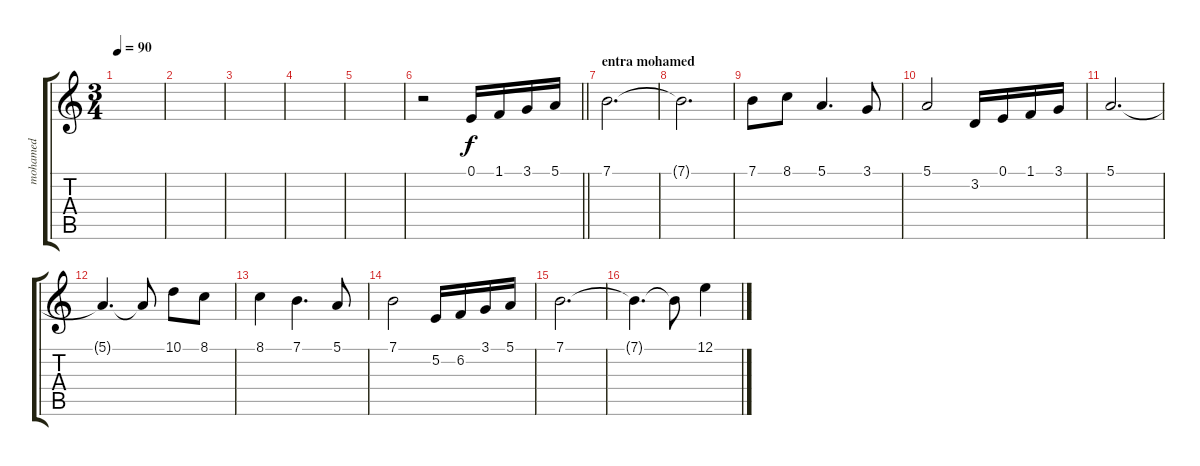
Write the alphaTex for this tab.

\track ("mohamed" "mohamed") {instrument violin}
\staff {score tabs}
\tuning (E4 B3 G3 D3 A2 E2) {hide}
\ts (3 4)
\tempo 90
\clef g2
\ks c
|
|
|
|
|
\barLineRight lightlight
r.2 0.1.16 1.1.16 3.1.16 5.1.16 |
\section ("" "entra mohamed")
7.1.2{d} |
7.1{t}.2{d} |
7.1.8 8.1.8 5.1.4{d} 3.1.8 |
5.1.2 3.2.16 0.1.16 1.1.16 3.1.16 |
5.1.2{d} |
5.1{t}.4{d} 5.1{t}.8 10.1.8 8.1.8 |
8.1.4 7.1.4{d} 5.1.8 |
7.1.2 5.2.16 6.2.16 3.1.16 5.1.16 |
7.1.2{d} |
7.1{t}.4{d} 7.1{t}.8 12.1.4
